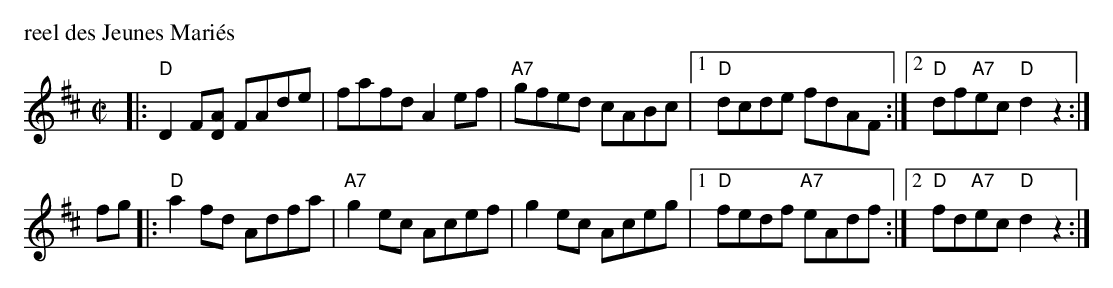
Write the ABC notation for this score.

X:1
P: reel des Jeunes Mari\'es
M: C|
L: 1/8
K: D
|: "D"D2F[AD] FAde | fafd A2ef | "A7"gfed cABc |1 "D"dcde fdAF :|2 "D"df"A7"ec "D"d2z2 :|
fg \
|: "D"a2fd Adfa | "A7"g2ec Acef | g2ec Aceg |1 "D"fedf "A7"eAdf :|2 "D"fd"A7"ec "D"d2z2 :|
